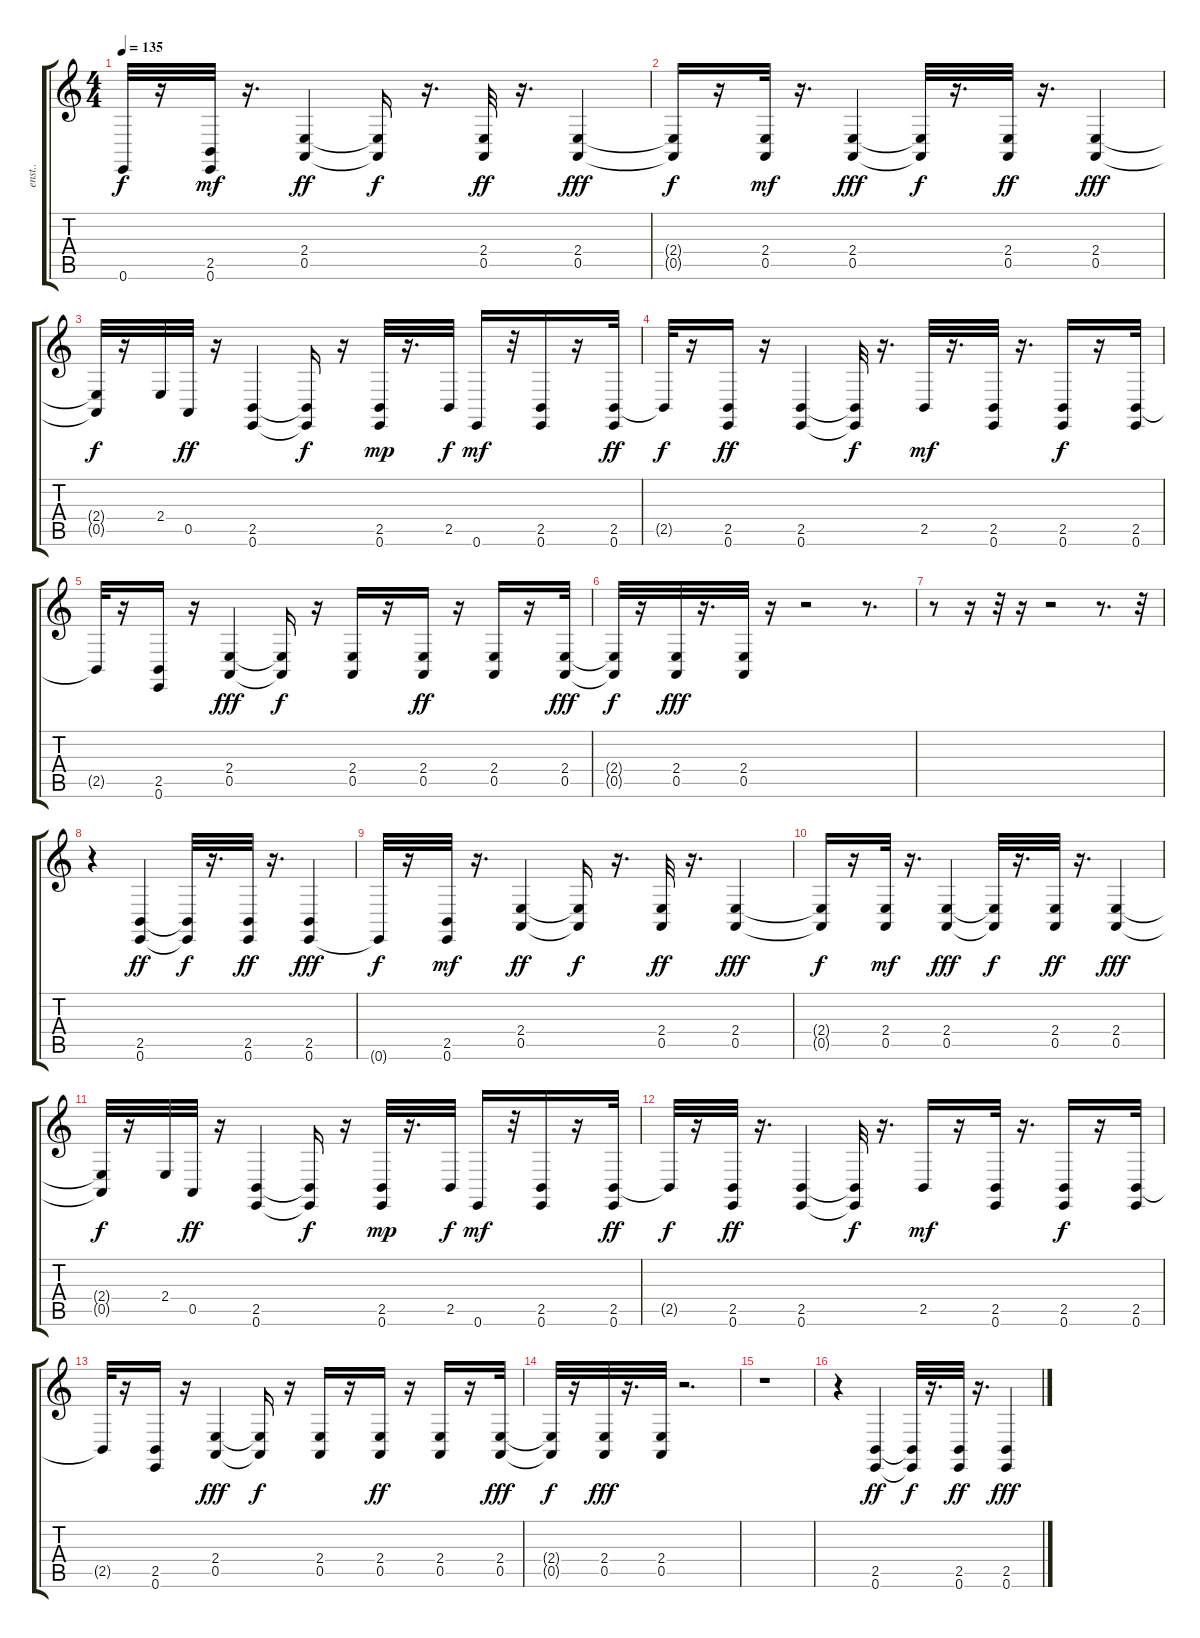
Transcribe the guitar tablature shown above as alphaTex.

\track ("enst.." "enst..") {instrument lead5charang}
\staff {score tabs}
\tuning (E4 B3 G3 D3 A2 E2) {hide}
\ts (4 4)
\tempo 135
\clef g2
\ks c
0.6{t}.32{dy f} r.16 (2.5 0.6).32{dy mf} r.16{d} (2.4 0.5).4{dy ff} (2.4{t} 0.5{t}).16{dy f} r.16{d} (2.4 0.5).32{dy ff} r.16{d} (2.4 0.5).4{dy fff} |
(2.4{t} 0.5{t}).16{dy f} r.16 (2.4 0.5).32{dy mf} r.16{d} (2.4 0.5).4{dy fff} (2.4{t} 0.5{t}).32{dy f} r.16{d} (2.4 0.5).32{dy ff} r.16{d} (2.4 0.5).4{dy fff} |
(2.4{t} 0.5{t}).32{dy f} r.16 2.4.32 0.5.32{dy ff} r.16 (2.5 0.6).4 (2.5{t} 0.6{t}).16{dy f} r.16 (2.5 0.6).32{dy mp} r.16{d} 2.5.32{dy f} 0.6.16{dy mf} r.32 (2.5 0.6).16 r.16 (2.5 0.6).32{dy ff} |
2.5{t}.32{dy f} r.16 (2.5 0.6).16{dy ff} r.16 (2.5 0.6).4 (2.5{t} 0.6{t}).32{dy f} r.16{d} 2.5.32{dy mf} r.16{d} (2.5 0.6).32 r.16{d} (2.5 0.6).16{dy f} r.16 (2.5 0.6).32 |
2.5{t}.32 r.16 (2.5 0.6).16 r.16 (2.4 0.5).4{dy fff} (2.4{t} 0.5{t}).16{dy f} r.16 (2.4 0.5).16 r.16 (2.4 0.5).16{dy ff} r.16 (2.4 0.5).16 r.16 (2.4 0.5).32{dy fff} |
(2.4{t} 0.5{t}).32{dy f} r.16 (2.4 0.5).32{dy fff} r.16{d} (2.4 0.5).32 r.16 r.2 r.8{d} |
r.8 r.16 r.32 r.16 r.2 r.8{d} r.32 |
r.4 (2.5 0.6).4{dy ff} (2.5{t} 0.6{t}).32{dy f} r.16{d} (2.5 0.6).32{dy ff} r.16{d} (2.5 0.6).4{dy fff} |
0.6{t}.32{dy f} r.16 (2.5 0.6).32{dy mf} r.16{d} (2.4 0.5).4{dy ff} (2.4{t} 0.5{t}).16{dy f} r.16{d} (2.4 0.5).32{dy ff} r.16{d} (2.4 0.5).4{dy fff} |
(2.4{t} 0.5{t}).16{dy f} r.16 (2.4 0.5).32{dy mf} r.16{d} (2.4 0.5).4{dy fff} (2.4{t} 0.5{t}).32{dy f} r.16{d} (2.4 0.5).32{dy ff} r.16{d} (2.4 0.5).4{dy fff} |
(2.4{t} 0.5{t}).32{dy f} r.16 2.4.32 0.5.32{dy ff} r.16 (2.5 0.6).4 (2.5{t} 0.6{t}).16{dy f} r.16 (2.5 0.6).32{dy mp} r.16{d} 2.5.32{dy f} 0.6.16{dy mf} r.32 (2.5 0.6).16 r.16 (2.5 0.6).32{dy ff} |
2.5{t}.32{dy f} r.16 (2.5 0.6).32{dy ff} r.16{d} (2.5 0.6).4 (2.5{t} 0.6{t}).32{dy f} r.16{d} 2.5.16{dy mf} r.16 (2.5 0.6).32 r.16{d} (2.5 0.6).16{dy f} r.16 (2.5 0.6).32 |
2.5{t}.32 r.16 (2.5 0.6).16 r.16 (2.4 0.5).4{dy fff} (2.4{t} 0.5{t}).16{dy f} r.16 (2.4 0.5).16 r.16 (2.4 0.5).16{dy ff} r.16 (2.4 0.5).16 r.16 (2.4 0.5).32{dy fff} |
(2.4{t} 0.5{t}).32{dy f} r.16 (2.4 0.5).32{dy fff} r.16{d} (2.4 0.5).32 r.2{d} |
r.1 |
r.4 (2.5 0.6).4{dy ff} (2.5{t} 0.6{t}).32{dy f} r.16{d} (2.5 0.6).32{dy ff} r.16{d} (2.5 0.6).4{dy fff}
